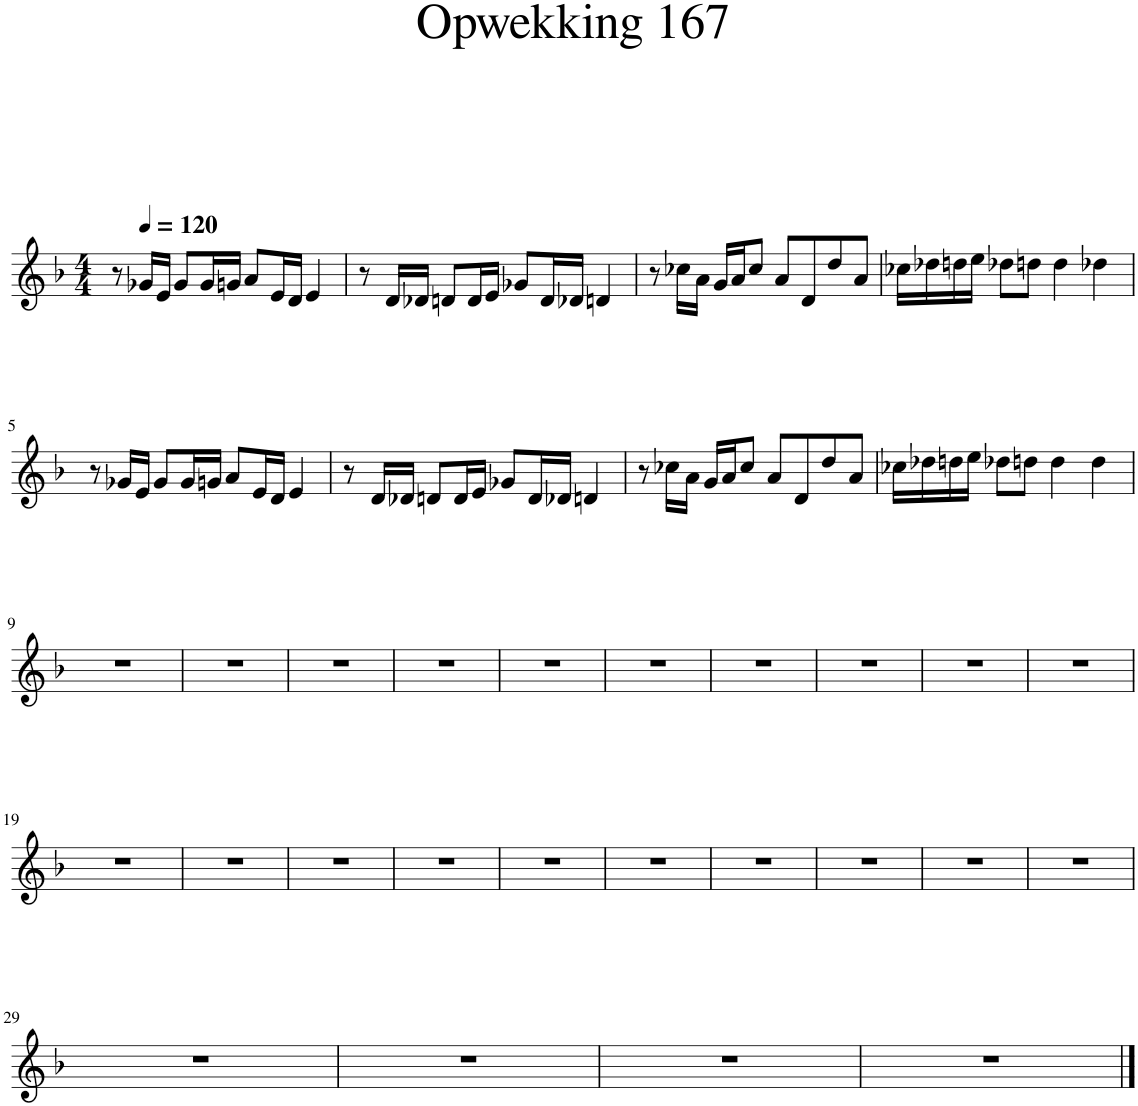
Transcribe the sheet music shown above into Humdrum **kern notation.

**kern
*part1
*staff1
*I"Bb Trompet
*I'Bb Tpt.
*clefG2
*Trd1c2
*k[b-]
*M4/4
=1
8r
*MM120
16g-X/LL
16e/JJ
8g-/L
16g-/L
16gn/JJ
8a/L
16e/L
16d/JJ
4e/
=2
8r
16d/LL
16d-X/JJ
8dn/L
16d/L
16e/JJ
8g-X/L
16d/L
16d-X/JJ
4dn/
=3
8r
16cc-X\LL
16a\JJ
16g/LL
16a/J
8cc-/J
8a/L
8d/
8dd/
8a/J
=4
16cc-X\LL
16dd-X\
16ddn\
16ee\JJ
8dd-X\L
8ddn\J
4dd\
4dd-X\
!!LO:LB:g=z
=5
8r
16g-X/LL
16e/JJ
8g-/L
16g-/L
16gn/JJ
8a/L
16e/L
16d/JJ
4e/
=6
8r
16d/LL
16d-X/JJ
8dn/L
16d/L
16e/JJ
8g-X/L
16d/L
16d-X/JJ
4dn/
=7
8r
16cc-X\LL
16a\JJ
16g/LL
16a/J
8cc-/J
8a/L
8d/
8dd/
8a/J
=8
16cc-X\LL
16dd-X\
16ddn\
16ee\JJ
8dd-X\L
8ddn\J
4dd\
4dd\
!!LO:LB:g=z
=9
1r
=10
1r
=11
1r
=12
1r
=13
1r
=14
1r
=15
1r
=16
1r
=17
1r
=18
1r
!!LO:LB:g=z
=19
1r
=20
1r
=21
1r
=22
1r
=23
1r
=24
1r
=25
1r
=26
1r
=27
1r
=28
1r
!!LO:LB:g=z
=29
1r
=30
1r
=31
1r
=32
1r
==
*-
